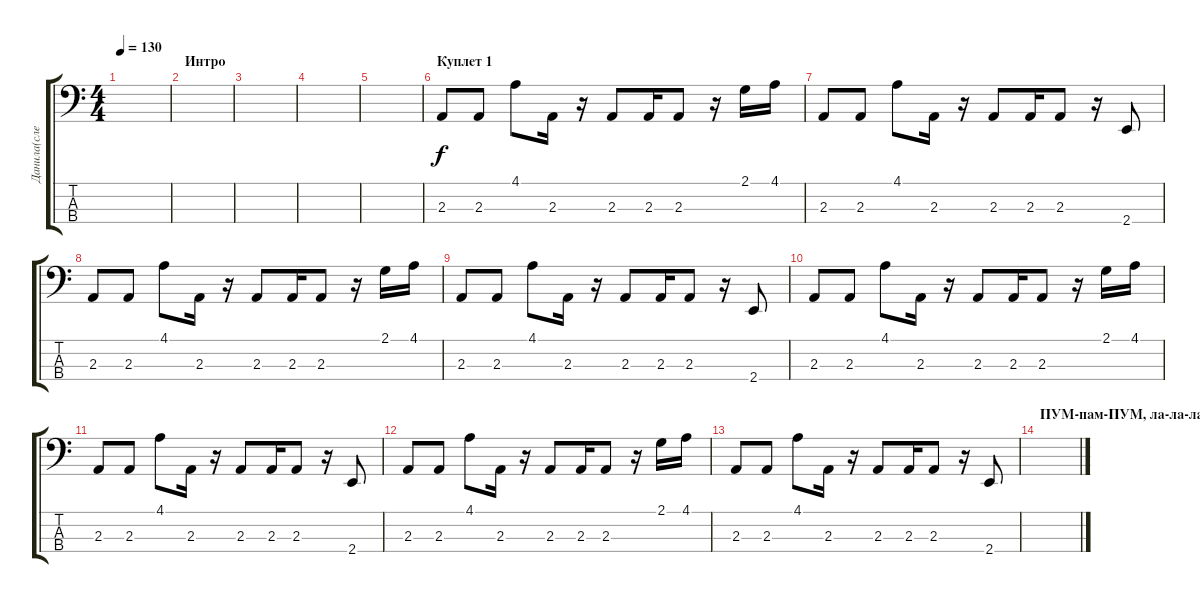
\track ("Данила(слеп)" "Данила(сле") {instrument slapbass2}
\staff {score tabs}
\tuning (F2 C2 G1 D1) {hide}
\ts (4 4)
\tempo 130
\clef f4
\ks c
|
\section ("" "Интро")
|
|
|
|
\section ("" "Куплет 1")
2.3.8 2.3.8 4.1.8 2.3.16 r.16 2.3.8 2.3.16 2.3.8 r.16 2.1.16 4.1.16 |
2.3.8 2.3.8 4.1.8 2.3.16 r.16 2.3.8 2.3.16 2.3.8 r.16 2.4.8 |
2.3.8 2.3.8 4.1.8 2.3.16 r.16 2.3.8 2.3.16 2.3.8 r.16 2.1.16 4.1.16 |
2.3.8 2.3.8 4.1.8 2.3.16 r.16 2.3.8 2.3.16 2.3.8 r.16 2.4.8 |
2.3.8 2.3.8 4.1.8 2.3.16 r.16 2.3.8 2.3.16 2.3.8 r.16 2.1.16 4.1.16 |
2.3.8 2.3.8 4.1.8 2.3.16 r.16 2.3.8 2.3.16 2.3.8 r.16 2.4.8 |
2.3.8 2.3.8 4.1.8 2.3.16 r.16 2.3.8 2.3.16 2.3.8 r.16 2.1.16 4.1.16 |
2.3.8 2.3.8 4.1.8 2.3.16 r.16 2.3.8 2.3.16 2.3.8 r.16 2.4.8 |
\section ("" "ПУМ-пам-ПУМ, ла-ла-ла-лай-лалала")
